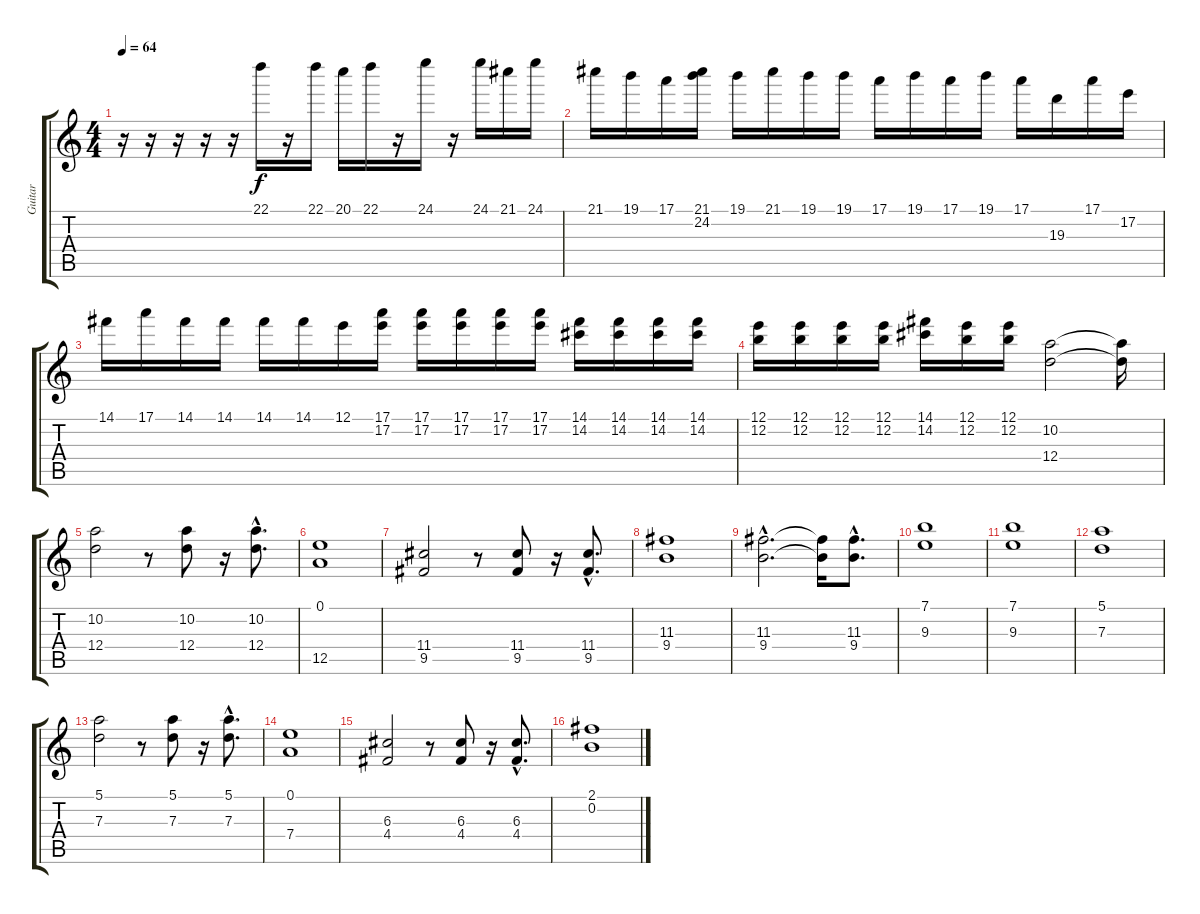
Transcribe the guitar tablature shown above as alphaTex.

\track ("Guitar" "Guitar") {instrument distortionguitar}
\staff {score tabs}
\tuning (E4 B3 G3 D3 A2 E2) {hide}
\ts (4 4)
\tempo 64
\clef g2
\ks c
r.16{dy f} r.16 r.16 r.16 r.16 22.1.16 r.16 22.1.16 20.1.16 22.1.16 r.16 24.1.16 r.16 24.1.16 21.1.16 24.1.16 |
21.1.16 19.1.16 17.1.16 (21.1 24.2).16 19.1.16 21.1.16 19.1.16 19.1.16 17.1.16 19.1.16 17.1.16 19.1.16 17.1.16 19.3.16 17.1.16 17.2.16 |
14.1.16 17.1.16 14.1.16 14.1.16 14.1.16 14.1.16 12.1.16 (17.1 17.2).16 (17.1 17.2).16 (17.1 17.2).16 (17.1 17.2).16 (17.1 17.2).16 (14.1 14.2).16 (14.1 14.2).16 (14.1 14.2).16 (14.1 14.2).16 |
(12.1 12.2).16 (12.1 12.2).16 (12.1 12.2).16 (12.1 12.2).16 (14.1 14.2).16 (12.1 12.2).16 (12.1 12.2).16 (10.2 12.4).2 (10.2{t} 12.4{t}).16 |
(10.2 12.4).2 r.8 (10.2 12.4).8 r.16 (10.2{hac} 12.4{hac}).8{d} |
(0.1 12.5).1 |
(11.4 9.5).2 r.8 (11.4 9.5).8 r.16 (11.4{hac} 9.5{hac}).8{d} |
(11.3 9.4).1 |
(11.3{hac} 9.4{hac}).2{d} (11.3{t} 9.4{t}).16 (11.3{hac} 9.4{hac}).8{d} |
(7.1 9.3).1 |
(7.1 9.3).1 |
(5.1 7.3).1 |
(5.1 7.3).2 r.8 (5.1 7.3).8 r.16 (5.1{hac} 7.3{hac}).8{d} |
(0.1 7.4).1 |
(6.3 4.4).2 r.8 (6.3 4.4).8 r.16 (6.3{hac} 4.4{hac}).8{d} |
(2.1 0.2).1
